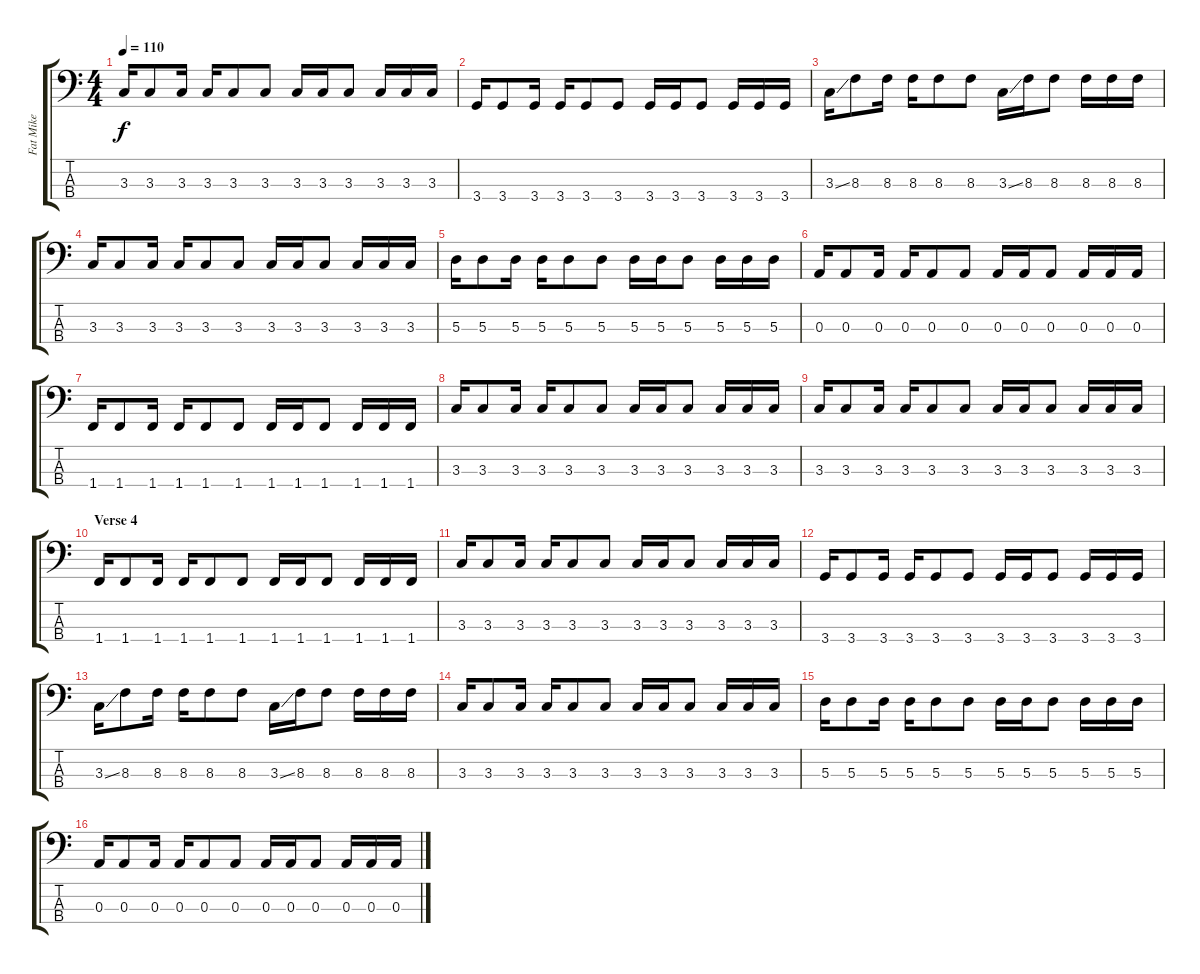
\track ("Fat Mike" "Fat Mike") {instrument electricbasspick}
\staff {score tabs}
\tuning (G2 D2 A1 E1) {hide}
\ts (4 4)
\tempo 110
\clef f4
\ks c
3.3.16{dy f} 3.3.8 3.3.16 3.3.16 3.3.8 3.3.8 3.3.16 3.3.16 3.3.8 3.3.16 3.3.16 3.3.16 |
3.4.16 3.4.8 3.4.16 3.4.16 3.4.8 3.4.8 3.4.16 3.4.16 3.4.8 3.4.16 3.4.16 3.4.16 |
3.3{ss}.16 8.3.8 8.3.16 8.3.16 8.3.8 8.3.8 3.3{ss}.16 8.3.16 8.3.8 8.3.16 8.3.16 8.3.16 |
3.3.16 3.3.8 3.3.16 3.3.16 3.3.8 3.3.8 3.3.16 3.3.16 3.3.8 3.3.16 3.3.16 3.3.16 |
5.3.16 5.3.8 5.3.16 5.3.16 5.3.8 5.3.8 5.3.16 5.3.16 5.3.8 5.3.16 5.3.16 5.3.16 |
0.3.16 0.3.8 0.3.16 0.3.16 0.3.8 0.3.8 0.3.16 0.3.16 0.3.8 0.3.16 0.3.16 0.3.16 |
1.4.16 1.4.8 1.4.16 1.4.16 1.4.8 1.4.8 1.4.16 1.4.16 1.4.8 1.4.16 1.4.16 1.4.16 |
3.3.16 3.3.8 3.3.16 3.3.16 3.3.8 3.3.8 3.3.16 3.3.16 3.3.8 3.3.16 3.3.16 3.3.16 |
3.3.16 3.3.8 3.3.16 3.3.16 3.3.8 3.3.8 3.3.16 3.3.16 3.3.8 3.3.16 3.3.16 3.3.16 |
\section ("" "Verse 4")
1.4.16 1.4.8 1.4.16 1.4.16 1.4.8 1.4.8 1.4.16 1.4.16 1.4.8 1.4.16 1.4.16 1.4.16 |
3.3.16 3.3.8 3.3.16 3.3.16 3.3.8 3.3.8 3.3.16 3.3.16 3.3.8 3.3.16 3.3.16 3.3.16 |
3.4.16 3.4.8 3.4.16 3.4.16 3.4.8 3.4.8 3.4.16 3.4.16 3.4.8 3.4.16 3.4.16 3.4.16 |
3.3{ss}.16 8.3.8 8.3.16 8.3.16 8.3.8 8.3.8 3.3{ss}.16 8.3.16 8.3.8 8.3.16 8.3.16 8.3.16 |
3.3.16 3.3.8 3.3.16 3.3.16 3.3.8 3.3.8 3.3.16 3.3.16 3.3.8 3.3.16 3.3.16 3.3.16 |
5.3.16 5.3.8 5.3.16 5.3.16 5.3.8 5.3.8 5.3.16 5.3.16 5.3.8 5.3.16 5.3.16 5.3.16 |
0.3.16 0.3.8 0.3.16 0.3.16 0.3.8 0.3.8 0.3.16 0.3.16 0.3.8 0.3.16 0.3.16 0.3.16
